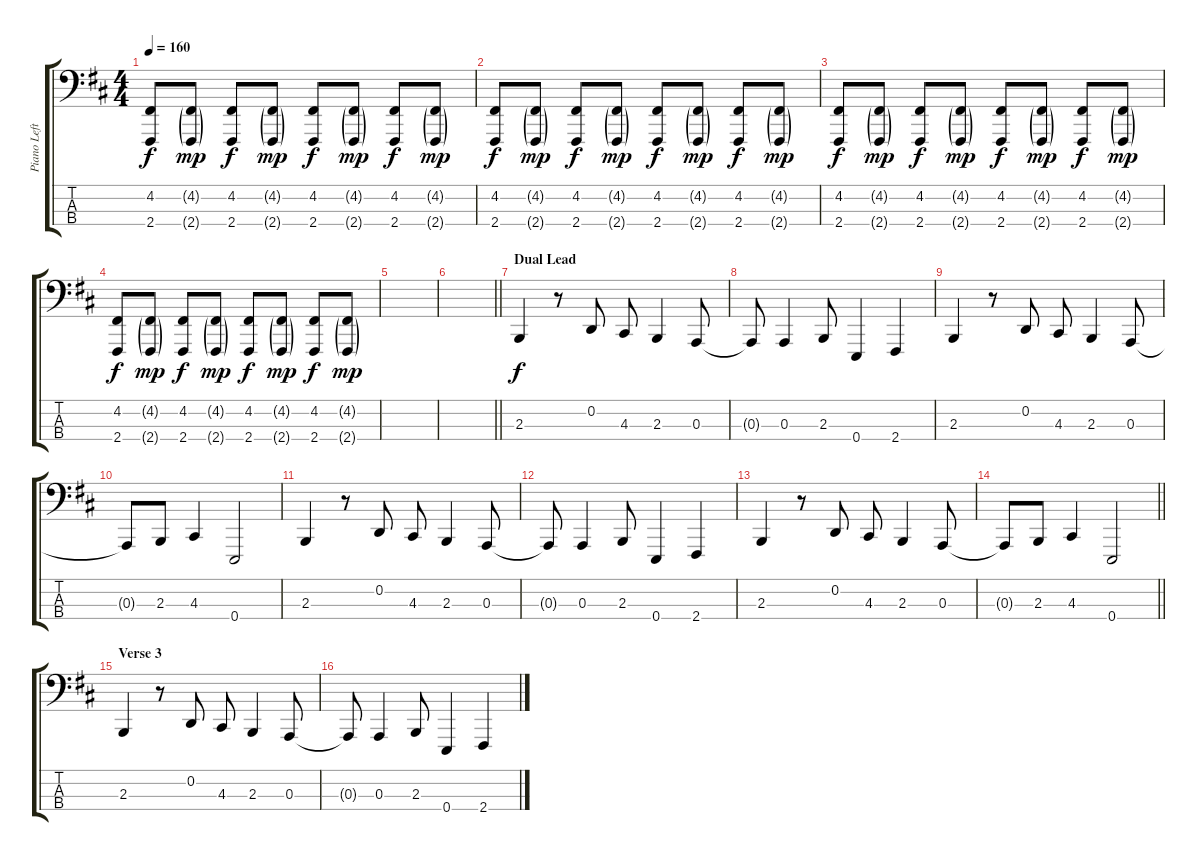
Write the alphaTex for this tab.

\track ("Piano Left Hand" "Piano Left") {instrument electricgrandpiano}
\staff {score tabs}
\tuning (G2 D2 A1 E1) {hide}
\ts (4 4)
\tempo 160
\clef f4
\ks d
(4.2 2.4).8{dy f} (4.2{g} 2.4{g}).8{dy mp} (4.2 2.4).8{dy f} (4.2{g} 2.4{g}).8{dy mp} (4.2 2.4).8{dy f} (4.2{g} 2.4{g}).8{dy mp} (4.2 2.4).8{dy f} (4.2{g} 2.4{g}).8{dy mp} |
(4.2 2.4).8{dy f} (4.2{g} 2.4{g}).8{dy mp} (4.2 2.4).8{dy f} (4.2{g} 2.4{g}).8{dy mp} (4.2 2.4).8{dy f} (4.2{g} 2.4{g}).8{dy mp} (4.2 2.4).8{dy f} (4.2{g} 2.4{g}).8{dy mp} |
(4.2 2.4).8{dy f} (4.2{g} 2.4{g}).8{dy mp} (4.2 2.4).8{dy f} (4.2{g} 2.4{g}).8{dy mp} (4.2 2.4).8{dy f} (4.2{g} 2.4{g}).8{dy mp} (4.2 2.4).8{dy f} (4.2{g} 2.4{g}).8{dy mp} |
(4.2 2.4).8{dy f} (4.2{g} 2.4{g}).8{dy mp} (4.2 2.4).8{dy f} (4.2{g} 2.4{g}).8{dy mp} (4.2 2.4).8{dy f} (4.2{g} 2.4{g}).8{dy mp} (4.2 2.4).8{dy f} (4.2{g} 2.4{g}).8{dy mp} |
|
\barLineRight lightlight
|
\section ("" "Dual Lead")
2.3.4{dy f} r.8 0.2.8 4.3.8 2.3.4 0.3.8 |
0.3{t}.8 0.3.4 2.3.8 0.4.4 2.4.4 |
2.3.4 r.8 0.2.8 4.3.8 2.3.4 0.3.8 |
0.3{t}.8 2.3.8 4.3.4 0.4.2 |
2.3.4 r.8 0.2.8 4.3.8 2.3.4 0.3.8 |
0.3{t}.8 0.3.4 2.3.8 0.4.4 2.4.4 |
2.3.4 r.8 0.2.8 4.3.8 2.3.4 0.3.8 |
\barLineRight lightlight
0.3{t}.8 2.3.8 4.3.4 0.4.2 |
\section ("" "Verse 3")
2.3.4 r.8 0.2.8 4.3.8 2.3.4 0.3.8 |
0.3{t}.8 0.3.4 2.3.8 0.4.4 2.4.4
